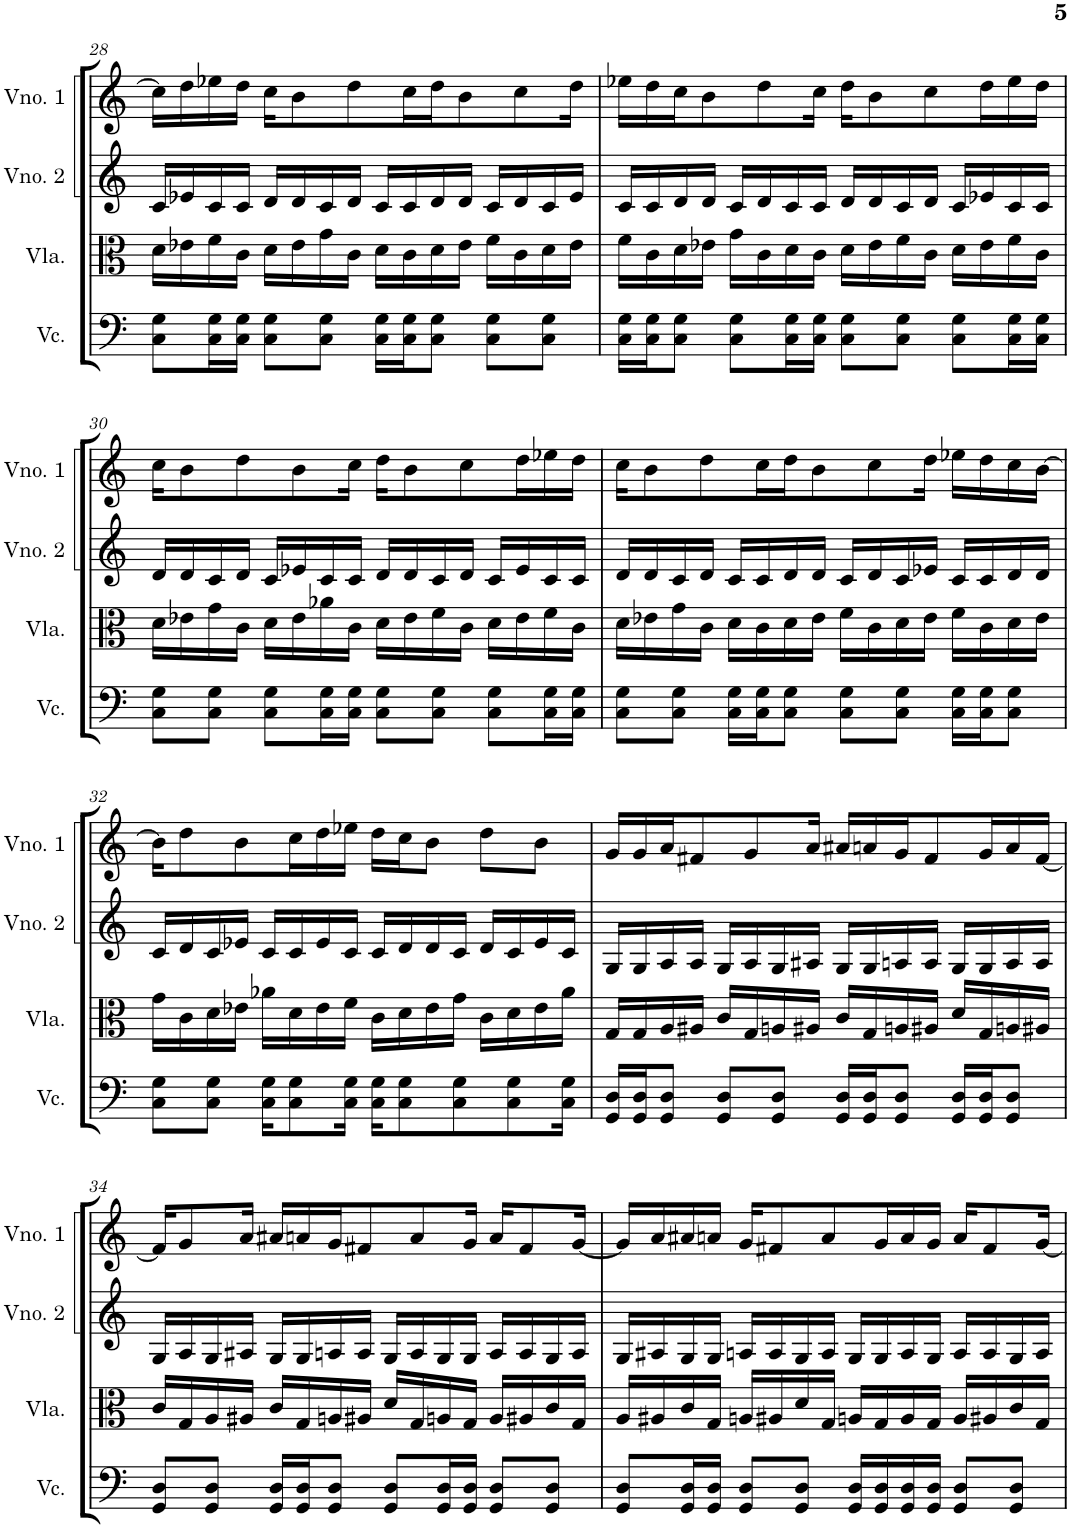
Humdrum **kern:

**kern	**kern	**kern	**kern
*part4	*part3	*part2	*part1
*staff4	*staff3	*staff2	*staff1
*I"Violoncelo	*I"Viola	*I"Violino 2	*I"Violino 1
*I'Vc.	*I'Vla.	*I'Vno. 2	*I'Vno. 1
!!LO:PB:g=z
*clefF4	*clefC3	*clefG2	*clefG2
*k[]	*k[]	*k[]	*k[]
*M4/4	*M4/4	*M4/4	*M4/4
=28	=28	=28	=28
8C\ 8G\L	16d\LL	16c/LL	16cc\LL]
.	16e-X\	16e-X/	16dd\
16C\ 16G\L	16f\	16c/	16ee-X\
16C\ 16G\JJ	16c\JJ	16c/JJ	16dd\JJ
8C\ 8G\L	16d\LL	16d/LL	16cc\KL
.	16e-\	16d/	8b\
8C\ 8G\J	16g\	16c/	.
.	16c\JJ	16d/JJ	8dd\
16C\ 16G\LL	16d\LL	16c/LL	.
16C\ 16G\J	16c\	16c/	16cc\L
8C\ 8G\J	16d\	16d/	16dd\J
.	16e-\JJ	16d/JJ	8b\
8C\ 8G\L	16f\LL	16c/LL	.
.	16c\	16d/	8cc\
8C\ 8G\J	16d\	16c/	.
.	16e-\JJ	16e-/JJ	16dd\Jk
=29	=29	=29	=29
16C\ 16G\LL	16f\LL	16c/LL	16ee-X\LL
16C\ 16G\J	16c\	16c/	16dd\
8C\ 8G\J	16d\	16d/	16cc\J
.	16e-X\JJ	16d/JJ	8b\
8C\ 8G\L	16g\LL	16c/LL	.
.	16c\	16d/	8dd\
16C\ 16G\L	16d\	16c/	.
16C\ 16G\JJ	16c\JJ	16c/JJ	16cc\Jk
8C\ 8G\L	16d\LL	16d/LL	16dd\KL
.	16e-\	16d/	8b\
8C\ 8G\J	16f\	16c/	.
.	16c\JJ	16d/JJ	8cc\
8C\ 8G\L	16d\LL	16c/LL	.
.	16e-\	16e-X/	16dd\L
16C\ 16G\L	16f\	16c/	16ee-\
16C\ 16G\JJ	16c\JJ	16c/JJ	16dd\JJ
!!LO:LB:g=z
=30	=30	=30	=30
8C\ 8G\L	16d\LL	16d/LL	16cc\KL
.	16e-X\	16d/	8b\
8C\ 8G\J	16g\	16c/	.
.	16c\JJ	16d/JJ	8dd\
8C\ 8G\L	16d\LL	16c/LL	.
.	16e-\	16e-X/	8b\
16C\ 16G\L	16a-X\	16c/	.
16C\ 16G\JJ	16c\JJ	16c/JJ	16cc\Jk
8C\ 8G\L	16d\LL	16d/LL	16dd\KL
.	16e-\	16d/	8b\
8C\ 8G\J	16f\	16c/	.
.	16c\JJ	16d/JJ	8cc\
8C\ 8G\L	16d\LL	16c/LL	.
.	16e-\	16e-/	16dd\L
16C\ 16G\L	16f\	16c/	16ee-X\
16C\ 16G\JJ	16c\JJ	16c/JJ	16dd\JJ
=31	=31	=31	=31
8C\ 8G\L	16d\LL	16d/LL	16cc\KL
.	16e-X\	16d/	8b\
8C\ 8G\J	16g\	16c/	.
.	16c\JJ	16d/JJ	8dd\
16C\ 16G\LL	16d\LL	16c/LL	.
16C\ 16G\J	16c\	16c/	16cc\L
8C\ 8G\J	16d\	16d/	16dd\J
.	16e-\JJ	16d/JJ	8b\
8C\ 8G\L	16f\LL	16c/LL	.
.	16c\	16d/	8cc\
8C\ 8G\J	16d\	16c/	.
.	16e-\JJ	16e-X/JJ	16dd\Jk
16C\ 16G\LL	16f\LL	16c/LL	16ee-X\LL
16C\ 16G\J	16c\	16c/	16dd\
8C\ 8G\J	16d\	16d/	16cc\
.	16e-\JJ	16d/JJ	[16b\JJ
!!LO:LB:g=z
=32	=32	=32	=32
8C\ 8G\L	16g\LL	16c/LL	16b\KL]
.	16c\	16d/	8dd\
8C\ 8G\J	16d\	16c/	.
.	16e-X\JJ	16e-X/JJ	8b\
16C\ 16G\KL	16a-X\LL	16c/LL	.
8C\ 8G\	16d\	16c/	16cc\L
.	16e-\	16e-/	16dd\
16C\ 16G\Jk	16f\JJ	16c/JJ	16ee-X\JJ
16C\ 16G\KL	16c\LL	16c/LL	16dd\LL
8C\ 8G\	16d\	16d/	16cc\J
.	16e-\	16d/	8b\J
8C\ 8G\	16g\JJ	16c/JJ	.
.	16c\LL	16d/LL	8dd\L
8C\ 8G\	16d\	16c/	.
.	16e-\	16e-/	8b\J
16C\ 16G\Jk	16a-\JJ	16c/JJ	.
=33	=33	=33	=33
16GG/ 16D/LL	16G/LL	16G/LL	16g/LL
16GG/ 16D/J	16G/	16G/	16g/
8GG/ 8D/J	16A/	16A/	16a/J
.	16A#X/JJ	16A/JJ	8f#X/
8GG/ 8D/L	16c/LL	16G/LL	.
.	16G/	16A/	8g/
8GG/ 8D/J	16An/	16G/	.
.	16A#X/JJ	16A#X/JJ	16a/Jk
16GG/ 16D/LL	16c/LL	16G/LL	16a#X/LL
16GG/ 16D/J	16G/	16G/	16an/
8GG/ 8D/J	16An/	16An/	16g/J
.	16A#X/JJ	16A/JJ	8f#/
16GG/ 16D/LL	16d/LL	16G/LL	.
16GG/ 16D/J	16G/	16G/	16g/L
8GG/ 8D/J	16An/	16A/	16a/
.	16A#X/JJ	16A/JJ	[16f#/JJ
!!LO:LB:g=z
=34	=34	=34	=34
8GG/ 8D/L	16c/LL	16G/LL	16f#/KL]
.	16G/	16A/	8g/
8GG/ 8D/J	16A/	16G/	.
.	16A#X/JJ	16A#X/JJ	16a/Jk
16GG/ 16D/LL	16c/LL	16G/LL	16a#X/LL
16GG/ 16D/J	16G/	16G/	16an/
8GG/ 8D/J	16An/	16An/	16g/J
.	16A#X/JJ	16A/JJ	8f#X/
8GG/ 8D/L	16d/LL	16G/LL	.
.	16G/	16A/	8a/
16GG/ 16D/L	16An/	16G/	.
16GG/ 16D/JJ	16G/JJ	16G/JJ	16g/Jk
8GG/ 8D/L	16A/LL	16A/LL	16a/KL
.	16A#X/	16A/	8f#/
8GG/ 8D/J	16c/	16G/	.
.	16G/JJ	16A/JJ	[16g/Jk
=35	=35	=35	=35
8GG/ 8D/L	16A/LL	16G/LL	16g/LL]
.	16A#X/	16A#X/	16a/
16GG/ 16D/L	16c/	16G/	16a#X/
16GG/ 16D/JJ	16G/JJ	16G/JJ	16an/JJ
8GG/ 8D/L	16An/LL	16An/LL	16g/KL
.	16A#X/	16A/	8f#X/
8GG/ 8D/J	16d/	16G/	.
.	16G/JJ	16A/JJ	8a/
16GG/ 16D/LL	16An/LL	16G/LL	.
16GG/ 16D/	16G/	16G/	16g/L
16GG/ 16D/	16A/	16A/	16a/
16GG/ 16D/JJ	16G/JJ	16G/JJ	16g/JJ
8GG/ 8D/L	16A/LL	16A/LL	16a/KL
.	16A#X/	16A/	8f#/
8GG/ 8D/J	16c/	16G/	.
.	16G/JJ	16A/JJ	[16g/Jk
=	=	=	=
*-	*-	*-	*-
